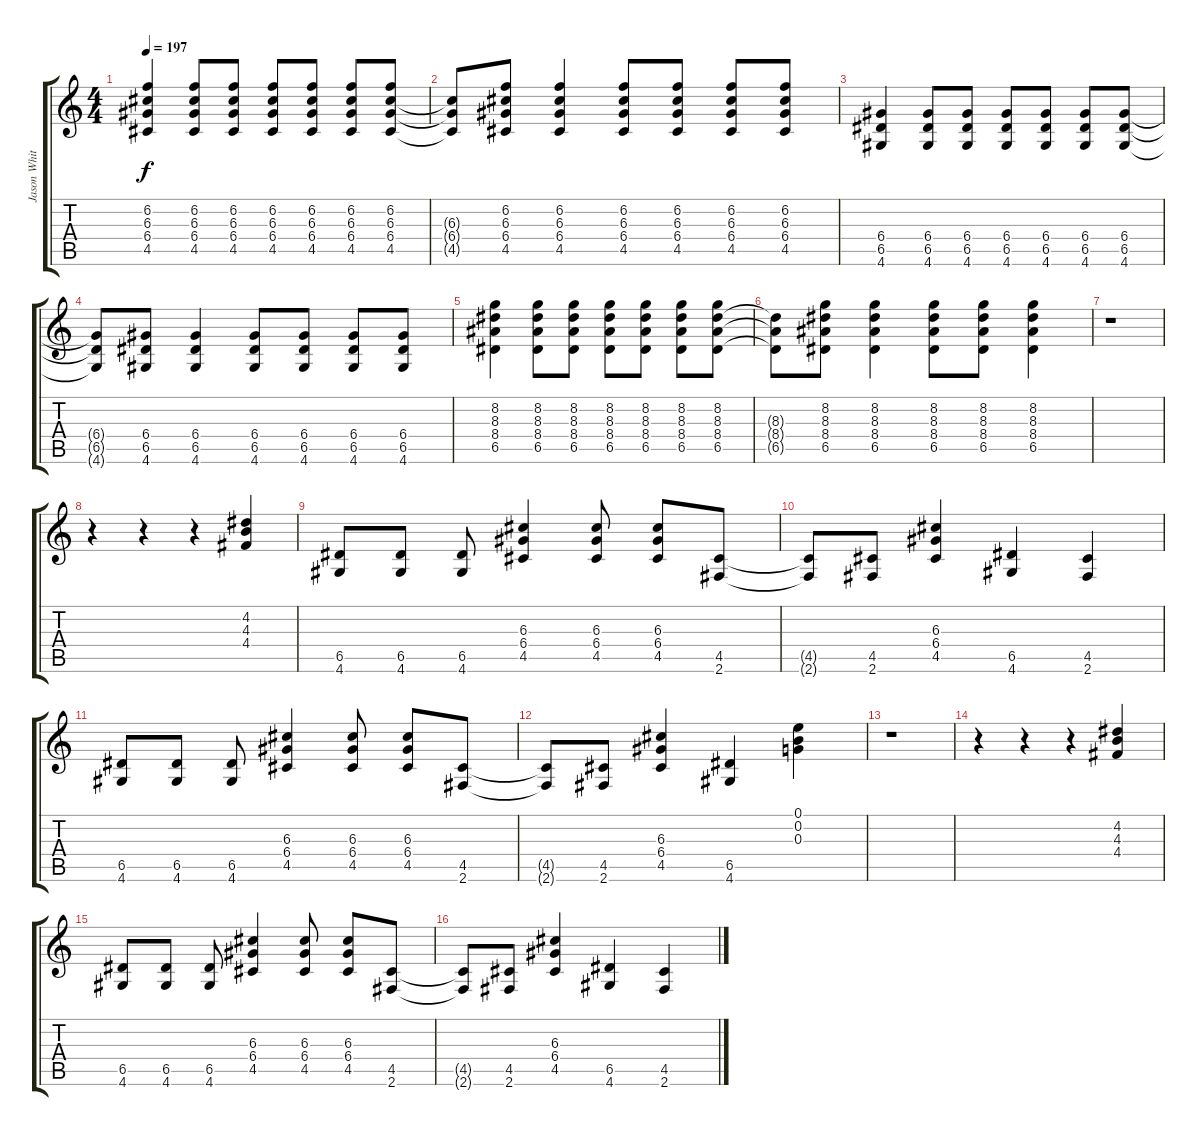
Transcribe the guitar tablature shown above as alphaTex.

\track ("Jason White (Guitar 2)" "Jason Whit") {instrument distortionguitar}
\staff {score tabs}
\tuning (E4 B3 G3 D3 A2 E2) {hide}
\ts (4 4)
\tempo 197
\clef g2
\ks c
(6.2 6.3 6.4 4.5).4{dy f} (6.2 6.3 6.4 4.5).8 (6.2 6.3 6.4 4.5).8 (6.2 6.3 6.4 4.5).8 (6.2 6.3 6.4 4.5).8 (6.2 6.3 6.4 4.5).8 (6.2 6.3 6.4 4.5).8 |
(6.3{t} 6.4{t} 4.5{t}).8 (6.2 6.3 6.4 4.5).8 (6.2 6.3 6.4 4.5).4 (6.2 6.3 6.4 4.5).8 (6.2 6.3 6.4 4.5).8 (6.2 6.3 6.4 4.5).8 (6.2 6.3 6.4 4.5).8 |
(6.4 6.5 4.6).4 (6.4 6.5 4.6).8 (6.4 6.5 4.6).8 (6.4 6.5 4.6).8 (6.4 6.5 4.6).8 (6.4 6.5 4.6).8 (6.4 6.5 4.6).8 |
(6.4{t} 6.5{t} 4.6{t}).8 (6.4 6.5 4.6).8 (6.4 6.5 4.6).4 (6.4 6.5 4.6).8 (6.4 6.5 4.6).8 (6.4 6.5 4.6).8 (6.4 6.5 4.6).8 |
(8.2 8.3 8.4 6.5).4 (8.2 8.3 8.4 6.5).8 (8.2 8.3 8.4 6.5).8 (8.2 8.3 8.4 6.5).8 (8.2 8.3 8.4 6.5).8 (8.2 8.3 8.4 6.5).8 (8.2 8.3 8.4 6.5).8 |
(8.3{t} 8.4{t} 6.5{t}).8 (8.2 8.3 8.4 6.5).8 (8.2 8.3 8.4 6.5).4 (8.2 8.3 8.4 6.5).8 (8.2 8.3 8.4 6.5).8 (8.2 8.3 8.4 6.5).4 |
r.1 |
r.4 r.4 r.4 (4.2 4.3 4.4).4 |
(6.5 4.6).8 (6.5 4.6).8 (6.5 4.6).8 (6.3 6.4 4.5).4 (6.3 6.4 4.5).8 (6.3 6.4 4.5).8 (4.5 2.6).8 |
(4.5{t} 2.6{t}).8 (4.5 2.6).8 (6.3 6.4 4.5).4 (6.5 4.6).4 (4.5 2.6).4 |
(6.5 4.6).8 (6.5 4.6).8 (6.5 4.6).8 (6.3 6.4 4.5).4 (6.3 6.4 4.5).8 (6.3 6.4 4.5).8 (4.5 2.6).8 |
(4.5{t} 2.6{t}).8 (4.5 2.6).8 (6.3 6.4 4.5).4 (6.5 4.6).4 (0.1 0.2 0.3).4 |
r.1 |
r.4 r.4 r.4 (4.2 4.3 4.4).4 |
(6.5 4.6).8 (6.5 4.6).8 (6.5 4.6).8 (6.3 6.4 4.5).4 (6.3 6.4 4.5).8 (6.3 6.4 4.5).8 (4.5 2.6).8 |
(4.5{t} 2.6{t}).8 (4.5 2.6).8 (6.3 6.4 4.5).4 (6.5 4.6).4 (4.5 2.6).4
